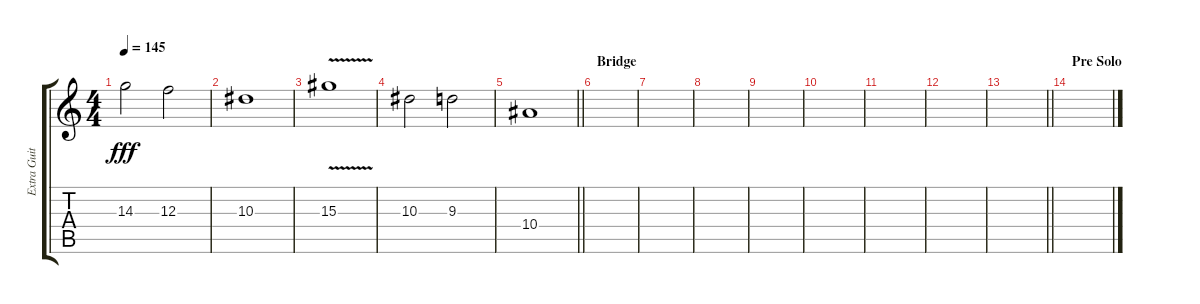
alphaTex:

\track ("Extra Guitar 2" "Extra Guit") {instrument distortionguitar}
\staff {score tabs}
\tuning (D4 A3 F3 C3 G2 C2) {hide}
\ts (4 4)
\tempo 145
\clef g2
\ks c
14.3.2{dy fff} 12.3.2 |
10.3.1 |
15.3{v}.1 |
10.3.2 9.3.2 |
\barLineRight lightlight
10.4.1 |
\section ("" "Bridge")
|
|
|
|
|
|
|
\barLineRight lightlight
|
\section ("" "Pre Solo")
